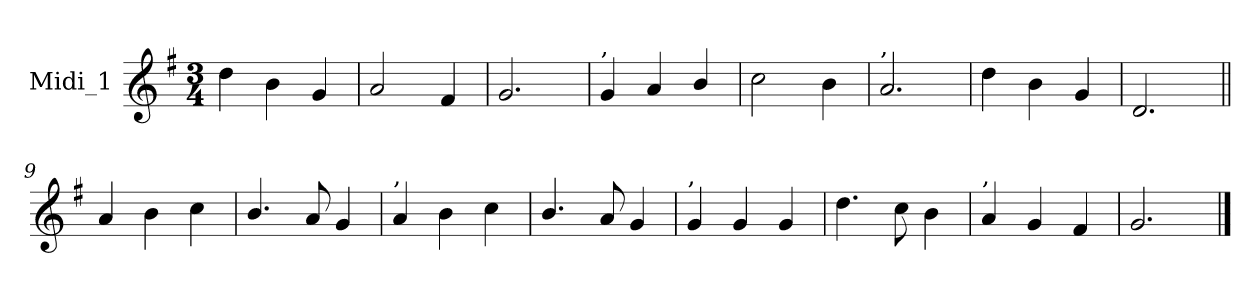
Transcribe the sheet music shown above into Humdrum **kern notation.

**kern
*part1
*staff1
*I"Midi_1
*clefG2
*k[f#]
*G:
*M3/4
=1
4dd
4b
4g
=2
2a
4f#
=3
2.g
=4
!LO:TX:a:t=,
4g
4a
4b/
=5
2cc
4b
=6
!LO:TX:a:t=,
2.a
!!LO:LB:g=z
=7
4dd
4b
4g
=8
2.d
=9||
4a
4b
4cc
=10
4.b/
8a
4g
=11
!LO:TX:a:t=,
4a
4b
4cc
!!LO:LB:g=z
=12
4.b/
8a
4g
=13
!LO:TX:a:t=,
4g
4g
4g
=14
4.dd
8cc
4b
=15
!LO:TX:a:t=,
4a
4g
4f#
=16
2.g
==
*-
